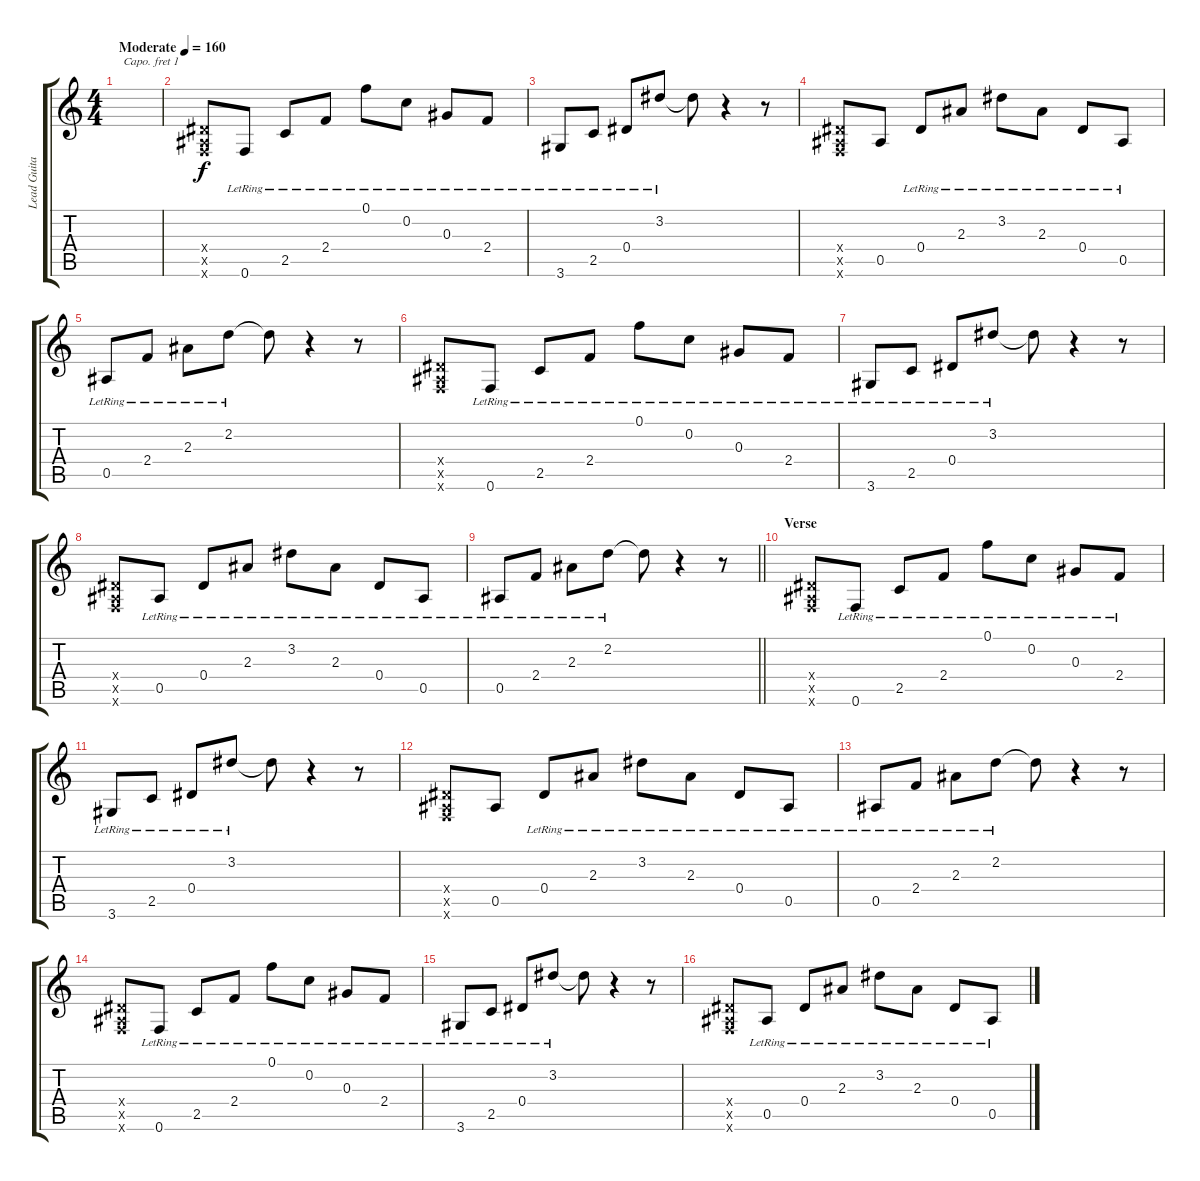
\track ("Lead Guitar" "Lead Guita") {instrument electricguitarjazz}
\staff {score tabs}
\capo 1
\tuning (E4 B3 G3 D3 A2 E2) {hide}
\ts (4 4)
\tempo (160 "Moderate")
\clef g2
\ks c
|
(0.4{x} 0.5{x} 0.6{x}).8 0.6{lr}.8 2.5{lr}.8 2.4{lr}.8 0.1{lr}.8 0.2{lr}.8 0.3{lr}.8 2.4{lr}.8 |
3.6{lr}.8 2.5{lr}.8 0.4{lr}.8 3.2{lr}.8 3.2{t}.8 r.4 r.8 |
(0.4{x} 0.5{x} 0.6{x}).8 0.5.8 0.4{lr}.8 2.3{lr}.8 3.2{lr}.8 2.3{lr}.8 0.4{lr}.8 0.5{lr}.8 |
0.5{lr}.8 2.4{lr}.8 2.3{lr}.8 2.2{lr}.8 2.2{t}.8 r.4 r.8 |
(0.4{x} 0.5{x} 0.6{x}).8 0.6{lr}.8 2.5{lr}.8 2.4{lr}.8 0.1{lr}.8 0.2{lr}.8 0.3{lr}.8 2.4{lr}.8 |
3.6{lr}.8 2.5{lr}.8 0.4{lr}.8 3.2{lr}.8 3.2{t}.8 r.4 r.8 |
(0.4{x} 0.5{x} 0.6{x}).8 0.5{lr}.8 0.4{lr}.8 2.3{lr}.8 3.2{lr}.8 2.3{lr}.8 0.4{lr}.8 0.5{lr}.8 |
\barLineRight lightlight
0.5{lr}.8 2.4{lr}.8 2.3{lr}.8 2.2{lr}.8 2.2{t}.8 r.4 r.8 |
\section ("" "Verse")
(0.4{x} 0.5{x} 0.6{x}).8 0.6{lr}.8 2.5{lr}.8 2.4{lr}.8 0.1{lr}.8 0.2{lr}.8 0.3{lr}.8 2.4{lr}.8 |
3.6{lr}.8 2.5{lr}.8 0.4{lr}.8 3.2{lr}.8 3.2{t}.8 r.4 r.8 |
(0.4{x} 0.5{x} 0.6{x}).8 0.5.8 0.4{lr}.8 2.3{lr}.8 3.2{lr}.8 2.3{lr}.8 0.4{lr}.8 0.5{lr}.8 |
0.5{lr}.8 2.4{lr}.8 2.3{lr}.8 2.2{lr}.8 2.2{t}.8 r.4 r.8 |
(0.4{x} 0.5{x} 0.6{x}).8 0.6{lr}.8 2.5{lr}.8 2.4{lr}.8 0.1{lr}.8 0.2{lr}.8 0.3{lr}.8 2.4{lr}.8 |
3.6{lr}.8 2.5{lr}.8 0.4{lr}.8 3.2{lr}.8 3.2{t}.8 r.4 r.8 |
(0.4{x} 0.5{x} 0.6{x}).8 0.5{lr}.8 0.4{lr}.8 2.3{lr}.8 3.2{lr}.8 2.3{lr}.8 0.4{lr}.8 0.5{lr}.8
